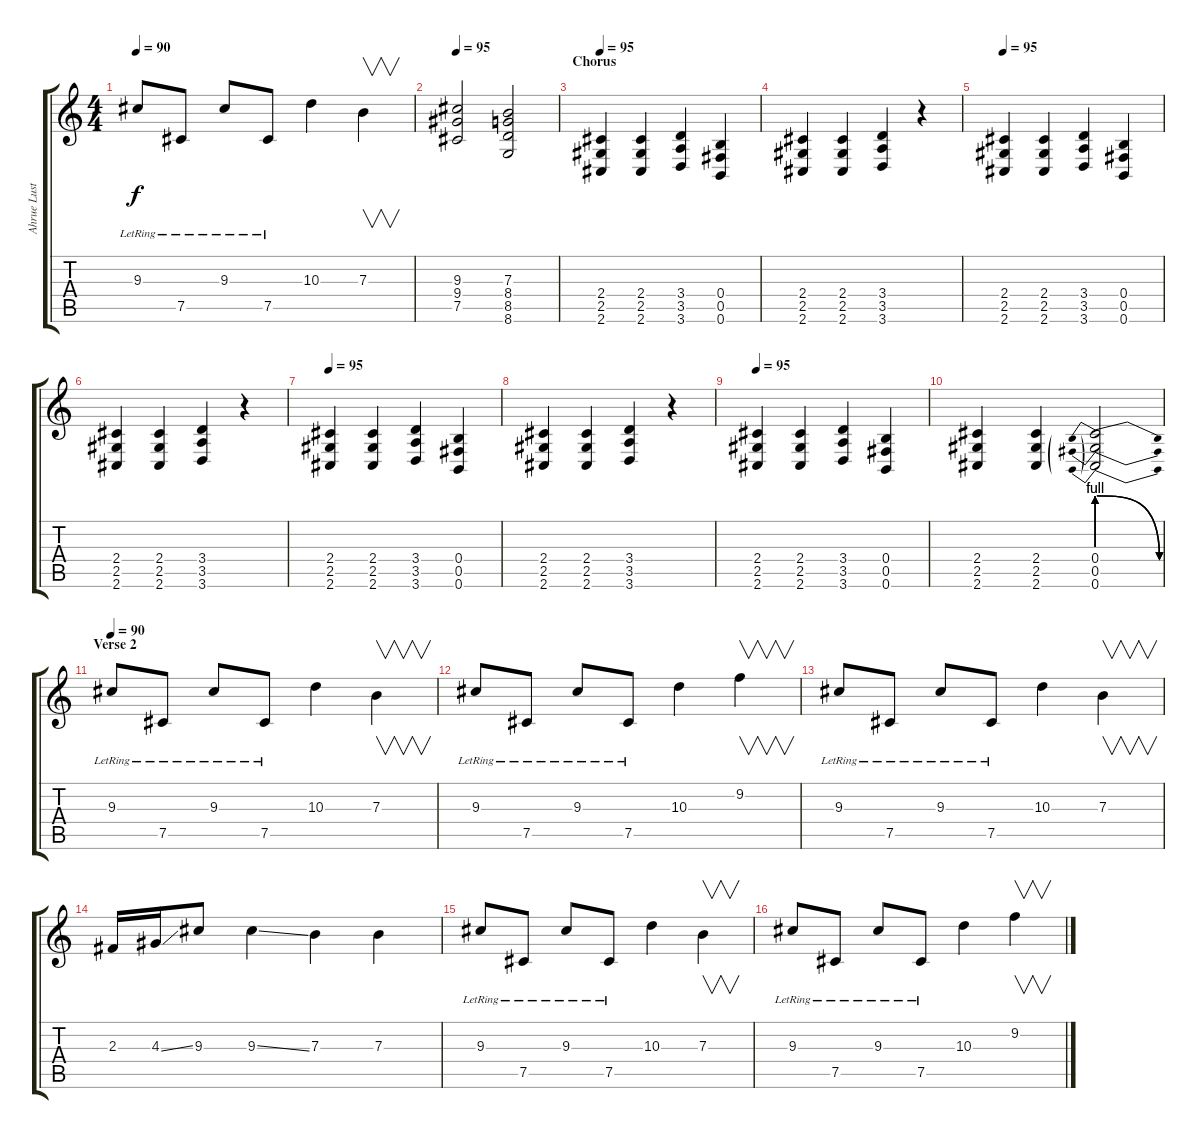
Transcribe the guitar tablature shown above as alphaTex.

\track ("Ahrue Luster - Guitar" "Ahrue Lust") {instrument electricguitarjazz}
\staff {score tabs}
\tuning (Db4 Ab3 E3 B2 Gb2 B1) {hide}
\ts (4 4)
\tempo 90
\clef g2
\ks c
9.3{lr}.8{dy f} 7.5{lr}.8 9.3{lr}.8 7.5{lr}.8 10.3.4 7.3.4{v} |
\tempo 95
(9.3 9.4 7.5).2 (7.3 8.4 8.5 8.6).2 |
\section ("" "Chorus")
\tempo 95
(2.4 2.5 2.6).4{volume 12 balance 6 instrument distortionguitar} (2.4 2.5 2.6).4 (3.4 3.5 3.6).4 (0.4 0.5 0.6).4 |
(2.4 2.5 2.6).4 (2.4 2.5 2.6).4 (3.4 3.5 3.6).4 r.4 |
\tempo 95
(2.4 2.5 2.6).4 (2.4 2.5 2.6).4 (3.4 3.5 3.6).4 (0.4 0.5 0.6).4 |
(2.4 2.5 2.6).4 (2.4 2.5 2.6).4 (3.4 3.5 3.6).4 r.4 |
\tempo 95
(2.4 2.5 2.6).4 (2.4 2.5 2.6).4 (3.4 3.5 3.6).4 (0.4 0.5 0.6).4 |
(2.4 2.5 2.6).4 (2.4 2.5 2.6).4 (3.4 3.5 3.6).4 r.4 |
\tempo 95
(2.4 2.5 2.6).4{volume 12 balance 6 instrument distortionguitar} (2.4 2.5 2.6).4 (3.4 3.5 3.6).4 (0.4 0.5 0.6).4 |
(2.4 2.5 2.6).4 (2.4 2.5 2.6).4 (0.4{be (prebendrelease 0 4 60 0)} 0.5{be (prebendrelease 0 4 60 0)} 0.6{be (prebendrelease 0 4 60 0)}).2 |
\section ("" "Verse 2")
\tempo 90
9.3{lr}.8{volume 8 balance 6 instrument electricguitarjazz} 7.5{lr}.8 9.3{lr}.8 7.5{lr}.8 10.3.4 7.3.4{v} |
9.3{lr}.8 7.5{lr}.8 9.3{lr}.8 7.5{lr}.8 10.3.4 9.2.4{v} |
9.3{lr}.8 7.5{lr}.8 9.3{lr}.8 7.5{lr}.8 10.3.4 7.3.4{v} |
2.3.16 4.3{ss}.16 9.3.8 9.3{ss}.4 7.3.4 7.3.4 |
9.3{lr}.8 7.5{lr}.8 9.3{lr}.8 7.5{lr}.8 10.3.4 7.3.4{v} |
9.3{lr}.8 7.5{lr}.8 9.3{lr}.8 7.5{lr}.8 10.3.4 9.2.4{v}
